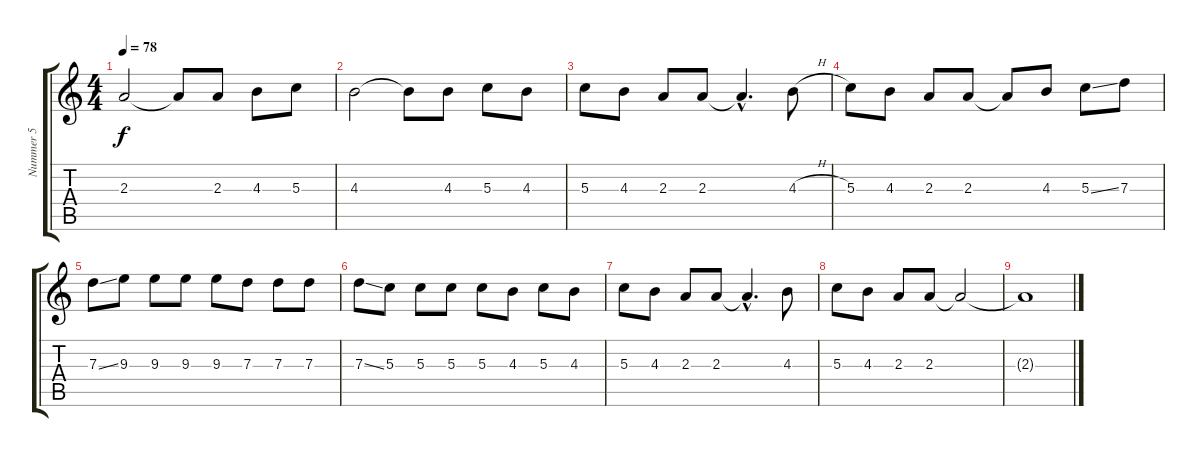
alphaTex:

\track ("Nummer 5" "Nummer 5") {instrument electricbasspick}
\staff {score tabs}
\tuning (E4 B3 G3 D3 A2 E2) {hide}
\ts (4 4)
\tempo 78
\clef g2
\ks c
2.3.2{dy f} 2.3{t}.8 2.3.8 4.3.8 5.3.8 |
4.3.2 4.3{t}.8 4.3.8 5.3.8 4.3.8 |
5.3.8 4.3.8 2.3.8 2.3.8 2.3{hac t}.4{d} 4.3{h}.8 |
5.3.8 4.3.8 2.3.8 2.3.8 2.3{t}.8 4.3.8 5.3{ss}.8 7.3.8 |
7.3{ss}.8 9.3.8 9.3.8 9.3.8 9.3.8 7.3.8 7.3.8 7.3.8 |
7.3{ss}.8 5.3.8 5.3.8 5.3.8 5.3.8 4.3.8 5.3.8 4.3.8 |
5.3.8 4.3.8 2.3.8 2.3.8 2.3{hac t}.4{d} 4.3.8 |
5.3.8 4.3.8 2.3.8 2.3.8 2.3{t}.2 |
2.3{t}.1
